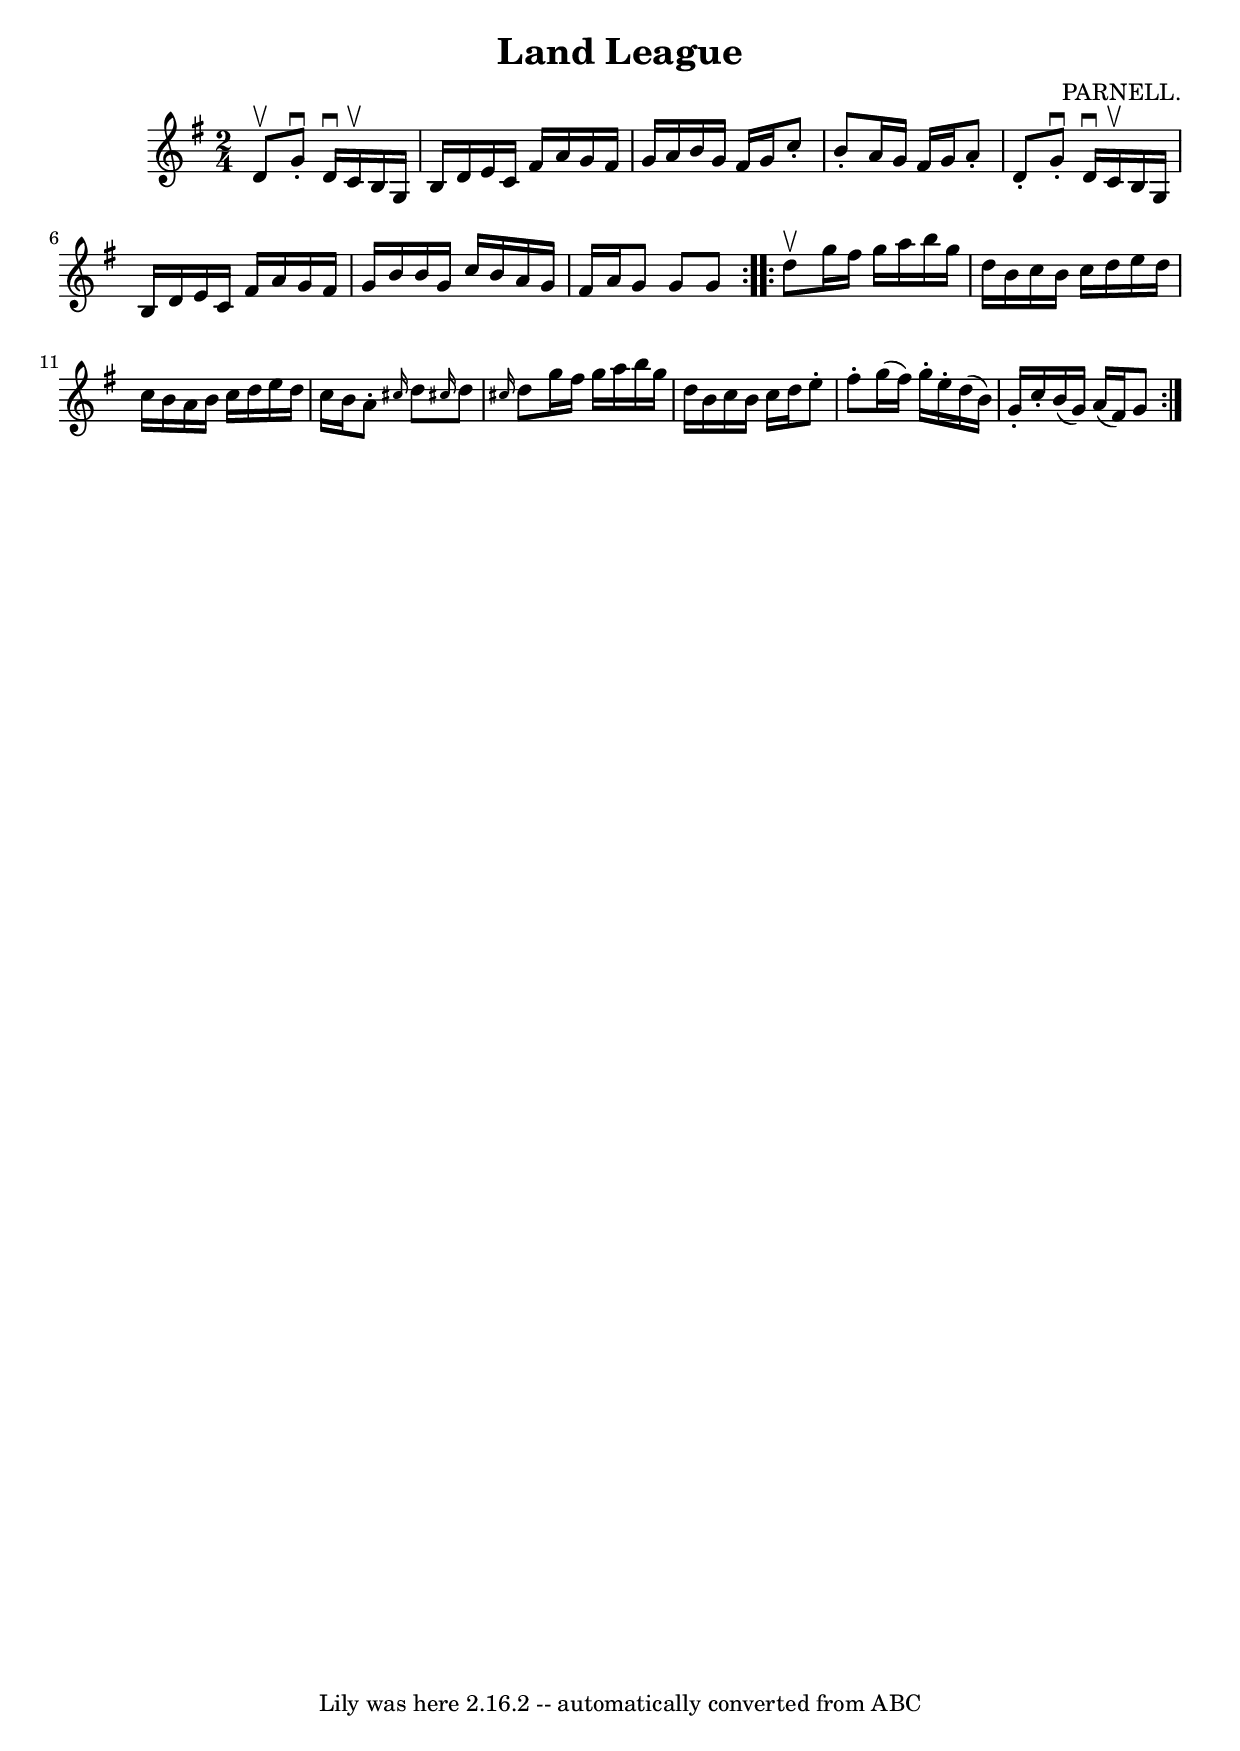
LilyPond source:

\version "2.16.2"
\include "Mammoth.ily"
\header {
  %% book = "Ryan's Mammoth Collection"
  composer = "PARNELL."
  crossRefNumber = "1"
  footnotes = "\\\\314"
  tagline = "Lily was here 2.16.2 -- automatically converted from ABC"
  title = "Land League"

}
voicedefault =  {



  \repeat volta 2 {

    \time 2/4 
    \key g \major
    d'8^\upbow |
    g'8^\downbow-. d'16^\downbow c'16^\upbow b16 g16 b16 d'16    |
    e'16 c'16 
    fis'16 a'16 g'16 fis'16 g'16 a'16    |
    b'16 g'16  
    fis'16 g'16 c''8 -. b'8 -.   |
    a'16 g'16 fis'16    
    g'16 a'8 -. d'8 -.   |
    g'8^\downbow-. d'16^\downbow c'16^\upbow b16 g16 b16 d'16    |
    e'16 c'16 fis'16    
    a'16 g'16 fis'16 g'16 b'16    |
    b'16 g'16 c''16    
    b'16 a'16 g'16 fis'16 a'16    |
    g'8 g'8 g'8  
  }     

  \repeat volta 2 {
    d''8^\upbow |
    g''16 fis''16 g''16    
    a''16 b''16 g''16 d''16 b'16    |
    c''16 b'16 c''16   
    d''16 e''16 d''16 c''16 b'16    |
    a'16 b'16 c''16   
    d''16 e''16 d''16 c''16 b'16    |
    a'8 -. \grace {    
      cis''16  
    } d''8  \grace { cis''!16  
		   } d''8  \grace { cis''!16  
				  }   
    d''8    |
    g''16 fis''16 g''16 a''16 b''16 g''16    
    d''16 b'16    |
    c''16 b'16 c''16 d''16 e''8 -. fis''8 -.   |
    g''16 (fis''16) g''16 -. e''16 -. d''16 (b'16  -) g'16 -. c''16 -.   |
    b'16 (g'16) a'16 (fis'16)   
    g'8  
  }   

}

\score{
  <<

    \context Staff="default"
    {
      \voicedefault 
      
    }

  >>
  \layout {
    
  }
  \midi {
  }

}
